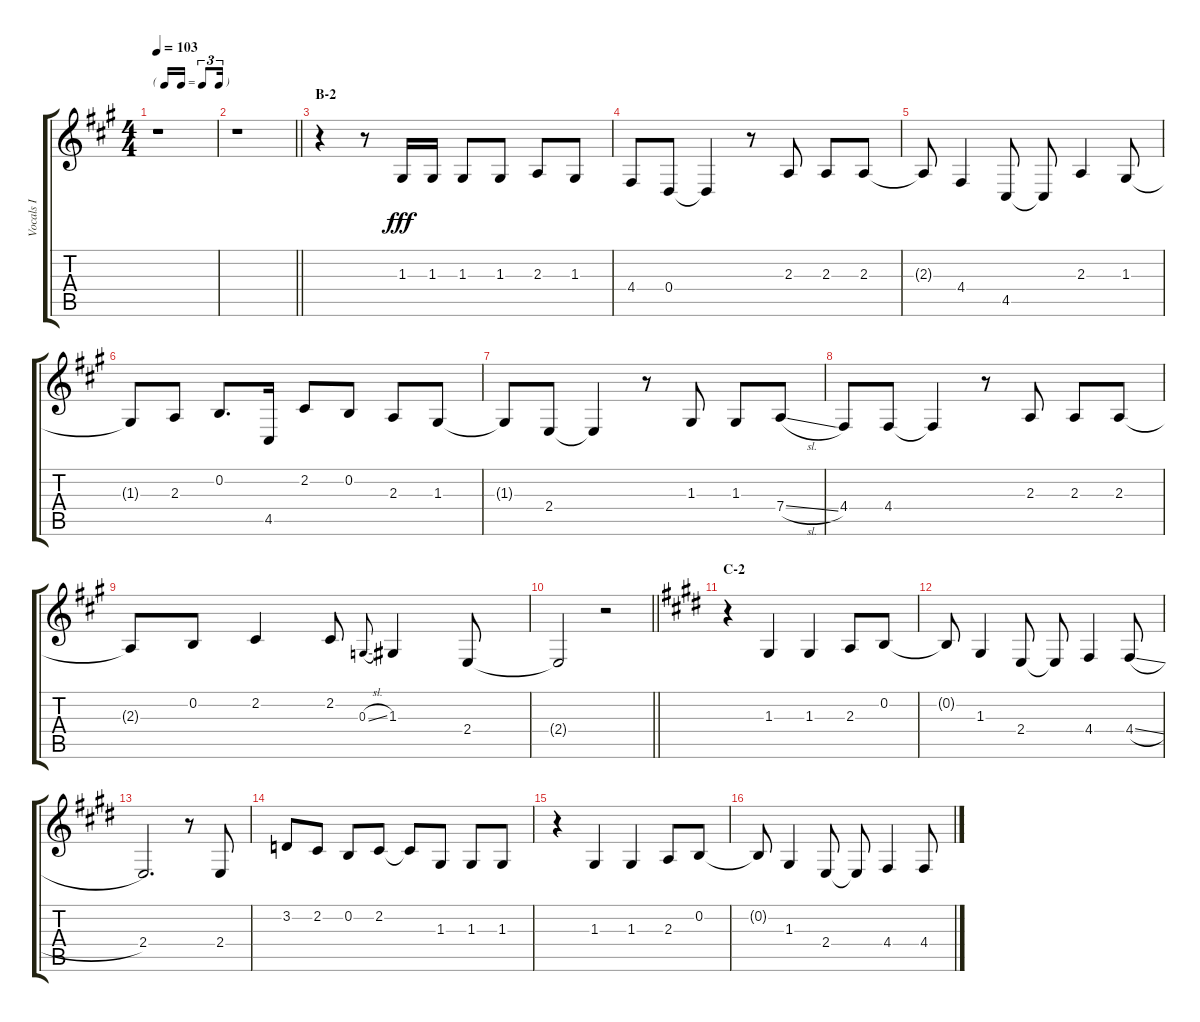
\track ("Vocals I" "Vocals I") {instrument voiceoohs}
\staff {score tabs}
\tuning (E4 B3 G3 D3 A2 E2) {hide}
\ts (4 4)
\tf triplet16th
\tempo 103
\clef g2
\ks a
r.1{dy fff} |
\barLineRight lightlight
r.1 |
\section ("" "B-2")
r.4 r.8 1.3.16 1.3.16 1.3.8 1.3.8 2.3.8 1.3.8 |
4.4.8 0.4.8 0.4{t}.4 r.8 2.3.8 2.3.8 2.3.8 |
2.3{t}.8 4.4.4 4.5.8 4.5{t}.8 2.3.4 1.3.8 |
1.3{t}.8 2.3.8 0.2.8{d} 4.5.16 2.2.8 0.2.8 2.3.8 1.3.8 |
1.3{t}.8 2.4.8 2.4{t}.4 r.8 1.3.8 1.3.8 7.4{sl}.8 |
4.4.8 4.4.8 4.4{t}.4 r.8 2.3.8 2.3.8 2.3.8 |
2.3{t}.8 0.2.8 2.2.4 2.2.8 0.3{sl}.8{gr onbeat} 1.3.4 2.4.8 |
\barLineRight lightlight
2.4{t}.2 r.2 |
\section ("" "C-2")
\ks e
r.4 1.3.4 1.3.4 2.3.8 0.2.8 |
0.2{t}.8 1.3.4 2.4.8 2.4{t}.8 4.4.4 4.4{sl}.8 |
2.4.2{d} r.8 2.4.8 |
3.2.8 2.2.8 0.2.8 2.2.8 2.2{t}.8 1.3.8 1.3.8 1.3.8 |
r.4 1.3.4 1.3.4 2.3.8 0.2.8 |
0.2{t}.8 1.3.4 2.4.8 2.4{t}.8 4.4.4 4.4{sl}.8
